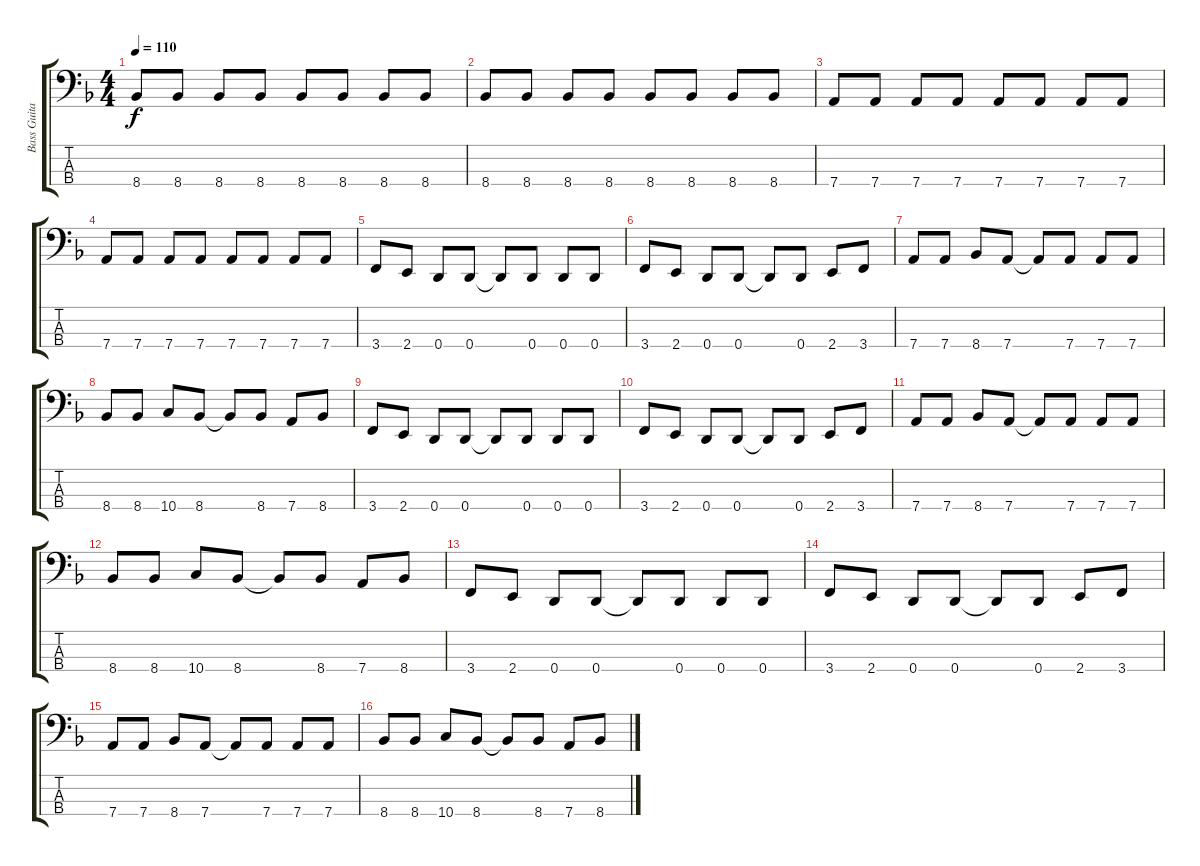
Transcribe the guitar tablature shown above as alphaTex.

\track ("Bass Guitar" "Bass Guita") {instrument electricbassfinger}
\staff {score tabs}
\tuning (G2 D2 A1 D1) {hide}
\ts (4 4)
\tempo 110
\clef f4
\ks dminor
8.4.8{dy f} 8.4.8 8.4.8 8.4.8 8.4.8 8.4.8 8.4.8 8.4.8 |
8.4.8 8.4.8 8.4.8 8.4.8 8.4.8 8.4.8 8.4.8 8.4.8 |
7.4.8 7.4.8 7.4.8 7.4.8 7.4.8 7.4.8 7.4.8 7.4.8 |
7.4.8 7.4.8 7.4.8 7.4.8 7.4.8 7.4.8 7.4.8 7.4.8 |
3.4.8 2.4.8 0.4.8 0.4.8 0.4{t}.8 0.4.8 0.4.8 0.4.8 |
3.4.8 2.4.8 0.4.8 0.4.8 0.4{t}.8 0.4.8 2.4.8 3.4.8 |
7.4.8 7.4.8 8.4.8 7.4.8 7.4{t}.8 7.4.8 7.4.8 7.4.8 |
8.4.8 8.4.8 10.4.8 8.4.8 8.4{t}.8 8.4.8 7.4.8 8.4.8 |
3.4.8 2.4.8 0.4.8 0.4.8 0.4{t}.8 0.4.8 0.4.8 0.4.8 |
3.4.8 2.4.8 0.4.8 0.4.8 0.4{t}.8 0.4.8 2.4.8 3.4.8 |
7.4.8 7.4.8 8.4.8 7.4.8 7.4{t}.8 7.4.8 7.4.8 7.4.8 |
8.4.8 8.4.8 10.4.8 8.4.8 8.4{t}.8 8.4.8 7.4.8 8.4.8 |
3.4.8 2.4.8 0.4.8 0.4.8 0.4{t}.8 0.4.8 0.4.8 0.4.8 |
3.4.8 2.4.8 0.4.8 0.4.8 0.4{t}.8 0.4.8 2.4.8 3.4.8 |
7.4.8 7.4.8 8.4.8 7.4.8 7.4{t}.8 7.4.8 7.4.8 7.4.8 |
8.4.8 8.4.8 10.4.8 8.4.8 8.4{t}.8 8.4.8 7.4.8 8.4.8
